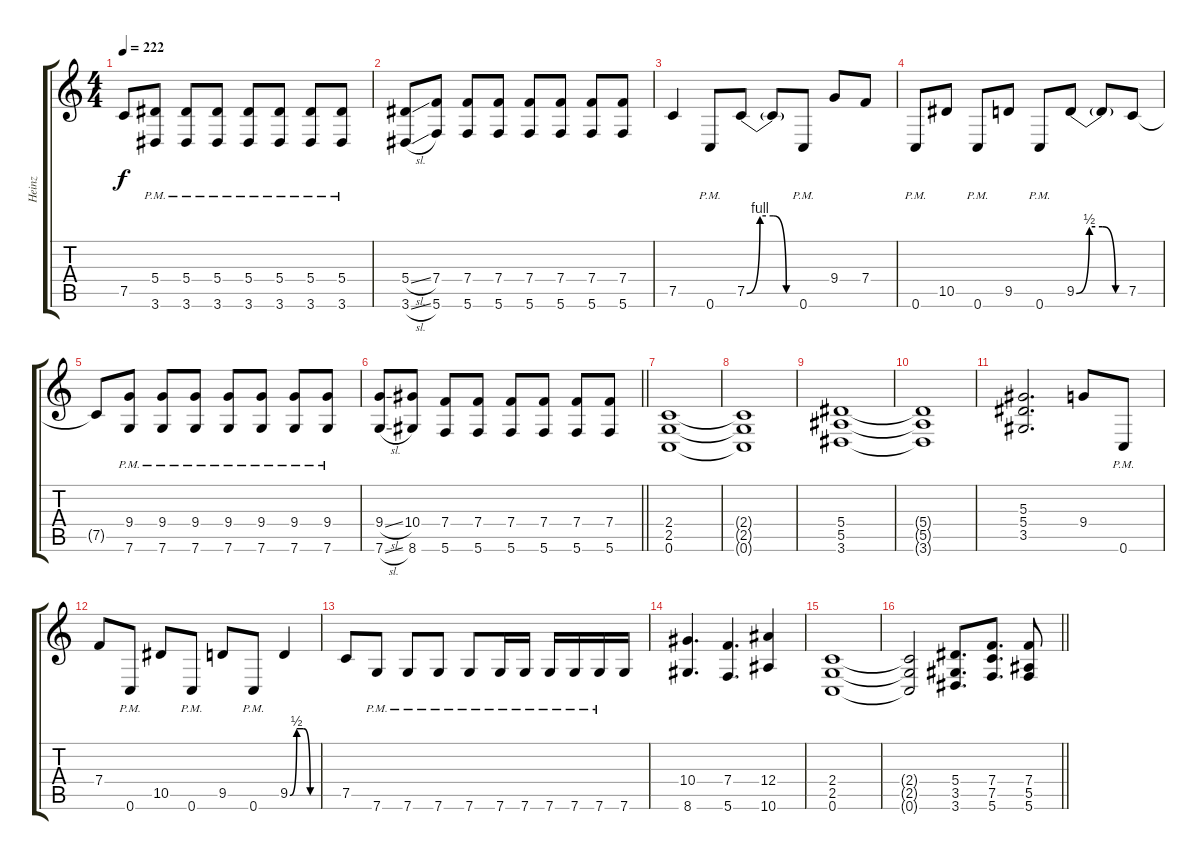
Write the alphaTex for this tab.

\track ("Heinz" "Heinz") {instrument distortionguitar}
\staff {score tabs}
\tuning (C4 G3 Eb3 Bb2 F2 C2) {hide}
\ts (4 4)
\tempo 222
\clef g2
\ks c
7.5{t}.8{dy f} (5.4{pm} 3.6{pm}).8 (5.4{pm} 3.6{pm}).8 (5.4{pm} 3.6{pm}).8 (5.4{pm} 3.6{pm}).8 (5.4{pm} 3.6{pm}).8 (5.4{pm} 3.6{pm}).8 (5.4{pm} 3.6{pm}).8 |
(5.4{sl} 3.6{sl}).8 (7.4 5.6).8 (7.4 5.6).8 (7.4 5.6).8 (7.4 5.6).8 (7.4 5.6).8 (7.4 5.6).8 (7.4 5.6).8 |
7.5.4 0.6{pm}.8 7.5{be (custom 0 0 15 4 30 4 45 0 60 0)}.8 7.5{t}.8 0.6{pm}.8 9.4.8 7.4.8 |
0.6{pm}.8 10.5.8 0.6{pm}.8 9.5.8 0.6{pm}.8 9.5{be (custom 0 0 15 2 30 2 45 0 60 0)}.8 9.5{t}.8 7.5.8 |
7.5{t}.8 (9.4{pm} 7.6{pm}).8 (9.4{pm} 7.6{pm}).8 (9.4{pm} 7.6{pm}).8 (9.4{pm} 7.6{pm}).8 (9.4{pm} 7.6{pm}).8 (9.4{pm} 7.6{pm}).8 (9.4{pm} 7.6{pm}).8 |
\barLineRight lightlight
(9.4{sl} 7.6{sl}).8 (10.4 8.6).8 (7.4 5.6).8 (7.4 5.6).8 (7.4 5.6).8 (7.4 5.6).8 (7.4 5.6).8 (7.4 5.6).8 |
(2.4 2.5 0.6).1 |
(2.4{t} 2.5{t} 0.6{t}).1 |
(5.4 5.5 3.6).1 |
(5.4{t} 5.5{t} 3.6{t}).1 |
(5.3 5.4 3.5).2{d} 9.4.8 0.6{pm}.8 |
7.4.8 0.6{pm}.8 10.5.8 0.6{pm}.8 9.5.8 0.6{pm}.8 9.5{be (custom 0 0 15 2 30 2 45 0 60 0)}.4 |
7.5.8 7.6{pm}.8 7.6{pm}.8 7.6{pm}.8 7.6{pm}.8 7.6{pm}.16 7.6{pm}.16 7.6{pm}.16 7.6{pm}.16 7.6{pm}.16 7.6.16 |
(10.4 8.6).4{d} (7.4 5.6).4{d} (12.4 10.6).4 |
(2.4 2.5 0.6).1 |
\barLineRight lightlight
(2.4{t} 2.5{t} 0.6{t}).2 (5.4 3.5 3.6).8{d} (7.4 7.5 5.6).8{d} (7.4 5.5 5.6).8
